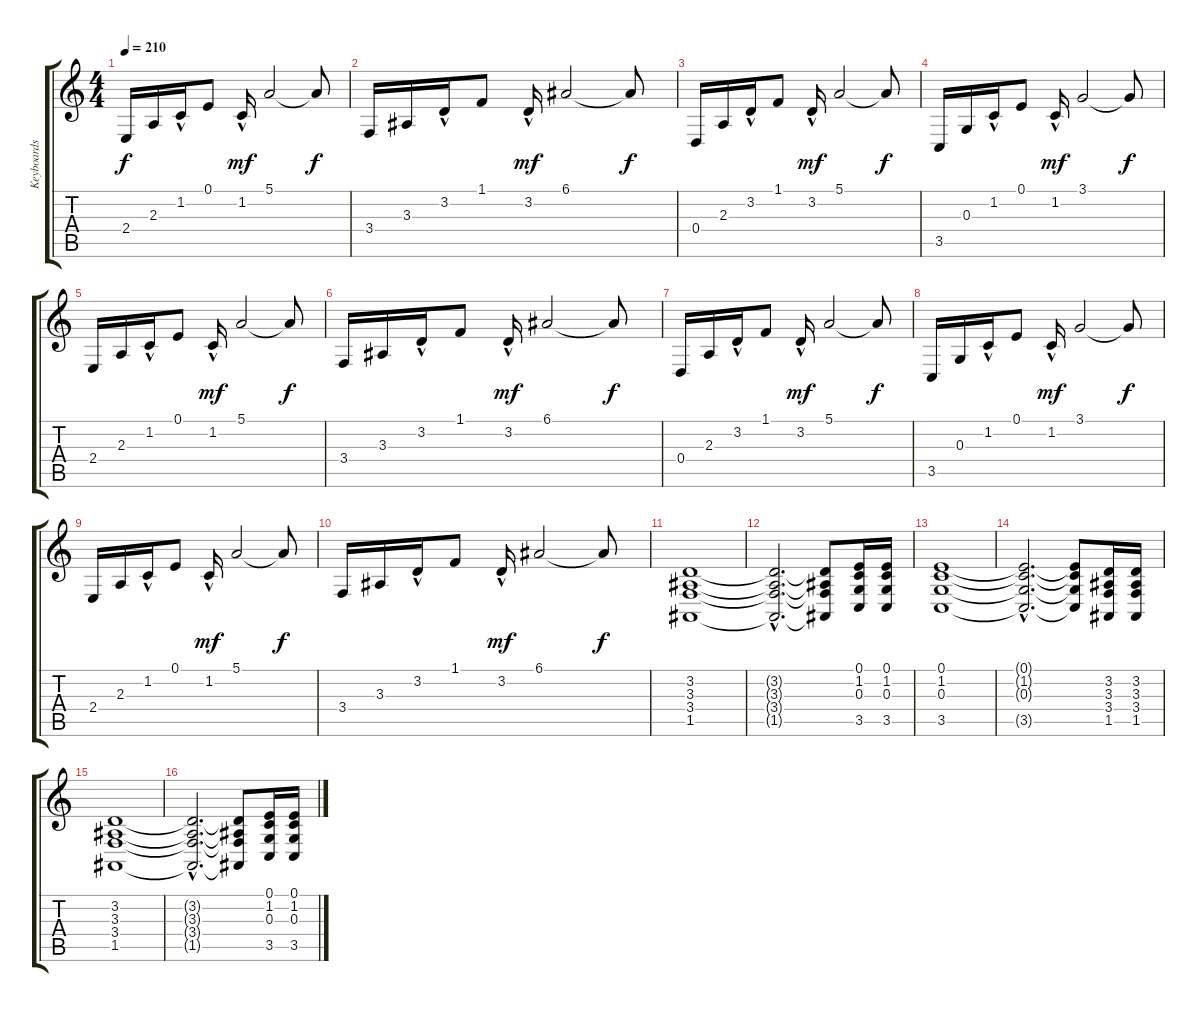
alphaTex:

\track ("Keyboards" "Keyboards") {instrument lead8bassandlead}
\staff {score tabs}
\tuning (E4 B3 G3 D3 A2 E2) {hide}
\ts (4 4)
\tempo 210
\clef g2
\ks c
2.4.16{dy f} 2.3.16 1.2{hac}.16 0.1.8 1.2{hac}.16{dy mf} 5.1.2 5.1{t}.8{dy f} |
3.4.16 3.3.16 3.2{hac}.16 1.1.8 3.2{hac}.16{dy mf} 6.1.2 6.1{t}.8{dy f} |
0.4.16 2.3.16 3.2{hac}.16 1.1.8 3.2{hac}.16{dy mf} 5.1.2 5.1{t}.8{dy f} |
3.5.16 0.3.16 1.2{hac}.16 0.1.8 1.2{hac}.16{dy mf} 3.1.2 3.1{t}.8{dy f} |
2.4.16 2.3.16 1.2{hac}.16 0.1.8 1.2{hac}.16{dy mf} 5.1.2 5.1{t}.8{dy f} |
3.4.16 3.3.16 3.2{hac}.16 1.1.8 3.2{hac}.16{dy mf} 6.1.2 6.1{t}.8{dy f} |
0.4.16 2.3.16 3.2{hac}.16 1.1.8 3.2{hac}.16{dy mf} 5.1.2 5.1{t}.8{dy f} |
3.5.16 0.3.16 1.2{hac}.16 0.1.8 1.2{hac}.16{dy mf} 3.1.2 3.1{t}.8{dy f} |
2.4.16 2.3.16 1.2{hac}.16 0.1.8 1.2{hac}.16{dy mf} 5.1.2 5.1{t}.8{dy f} |
3.4.16 3.3.16 3.2{hac}.16 1.1.8 3.2{hac}.16{dy mf} 6.1.2 6.1{t}.8{dy f} |
(3.2 3.3 3.4 1.5).1 |
(3.2{hac t} 3.3{hac t} 3.4{hac t} 1.5{hac t}).2{d} (3.2{t} 3.3{t} 3.4{t} 1.5{t}).8 (0.1 1.2 0.3 3.5).16 (0.1 1.2 0.3 3.5).16 |
(0.1 1.2 0.3 3.5).1 |
(0.1{hac t} 1.2{hac t} 0.3{hac t} 3.5{hac t}).2{d} (0.1{t} 1.2{t} 0.3{t} 3.5{t}).8 (3.2 3.3 3.4 1.5).16 (3.2 3.3 3.4 1.5).16 |
(3.2 3.3 3.4 1.5).1 |
(3.2{hac t} 3.3{hac t} 3.4{hac t} 1.5{hac t}).2{d} (3.2{t} 3.3{t} 3.4{t} 1.5{t}).8 (0.1 1.2 0.3 3.5).16 (0.1 1.2 0.3 3.5).16
